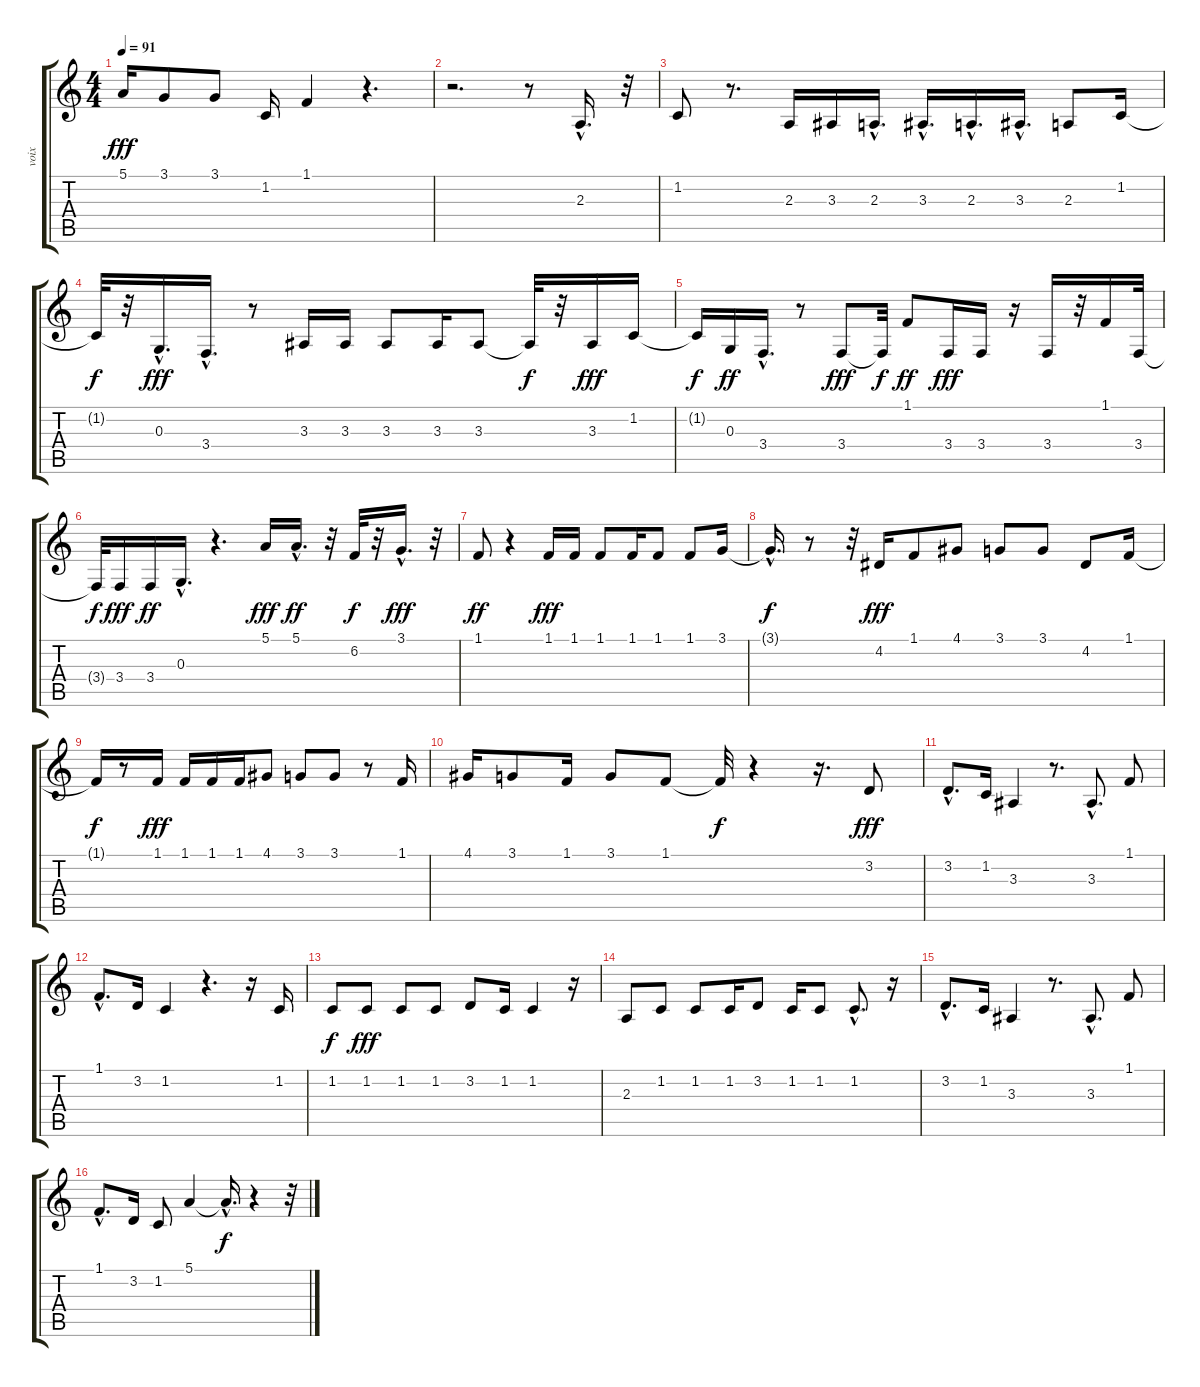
\track ("voix" "voix") {instrument choiraahs}
\staff {score tabs}
\tuning (E4 B3 G3 D3 A2 E2) {hide}
\ts (4 4)
\tempo 91
\clef g2
\ks c
5.1.16{dy fff} 3.1.8 3.1.8 1.2.16 1.1.4 r.4{d} |
r.2{d} r.8 2.3{hac}.16{d volume 11} r.32 |
1.2.8 r.8{d} 2.3.16 3.3.16 2.3{hac}.16{d} 3.3{hac}.16{d} 2.3{hac}.16{d} 3.3{hac}.16{d} 2.3.8 1.2.16 |
1.2{t}.32{dy f} r.32 0.3{hac}.16{d dy fff} 3.4{hac}.16{d} r.8 3.3.16 3.3.16 3.3.8 3.3.16 3.3.8 3.3{t}.32{dy f} r.32 3.3.16{dy fff} 1.2.16 |
1.2{t}.16{dy f} 0.3.16{dy ff} 3.4{hac}.16{d} r.8 3.4.8{dy fff} 3.4{t}.32{dy f} 1.1.8{dy ff} 3.4.16{dy fff} 3.4.16 r.16 3.4.16 r.32 1.1.16 3.4.32 |
3.4{t}.32{dy f} 3.4.16{dy fff} 3.4.16{dy ff} 0.3{hac}.16{d} r.4{d} 5.1.16{dy fff volume 14} 5.1{hac}.16{d dy ff} r.32 6.2.32{dy f} r.32 3.1{hac}.16{d dy fff} r.32 |
1.1.8{dy ff} r.4 1.1.16{dy fff} 1.1.16 1.1.8 1.1.16 1.1.8 1.1.8 3.1.16 |
3.1{hac t}.16{d dy f} r.8 r.32 4.2.16{dy fff} 1.1.8 4.1.8 3.1.8 3.1.8 4.2.8 1.1.16 |
1.1{t}.16{dy f} r.8 1.1.16{dy fff} 1.1.16 1.1.16 1.1.16 4.1.8 3.1.8 3.1.8 r.8 1.1.16 |
4.1.16 3.1.8 1.1.16 3.1.8 1.1.8 1.1{t}.32{dy f} r.4 r.16{d} 3.2.8{dy fff volume 14} |
3.2{hac}.8{d} 1.2.16 3.3.4 r.8{d} 3.3{hac}.8{d} 1.1.8 |
1.1{hac}.8{d} 3.2.16 1.2.4 r.4{d} r.16 1.2.16 |
1.2.8{dy f} 1.2.8{dy fff} 1.2.8 1.2.8 3.2.8 1.2.16 1.2.4 r.16 |
2.3.8 1.2.8 1.2.8 1.2.16 3.2.8 1.2.16 1.2.8 1.2{hac}.8{d} r.16 |
3.2{hac}.8{d} 1.2.16 3.3.4 r.8{d} 3.3{hac}.8{d} 1.1.8 |
1.1{hac}.8{d} 3.2.16 1.2.8 5.1.4 5.1{hac t}.16{d dy f} r.4 r.32
